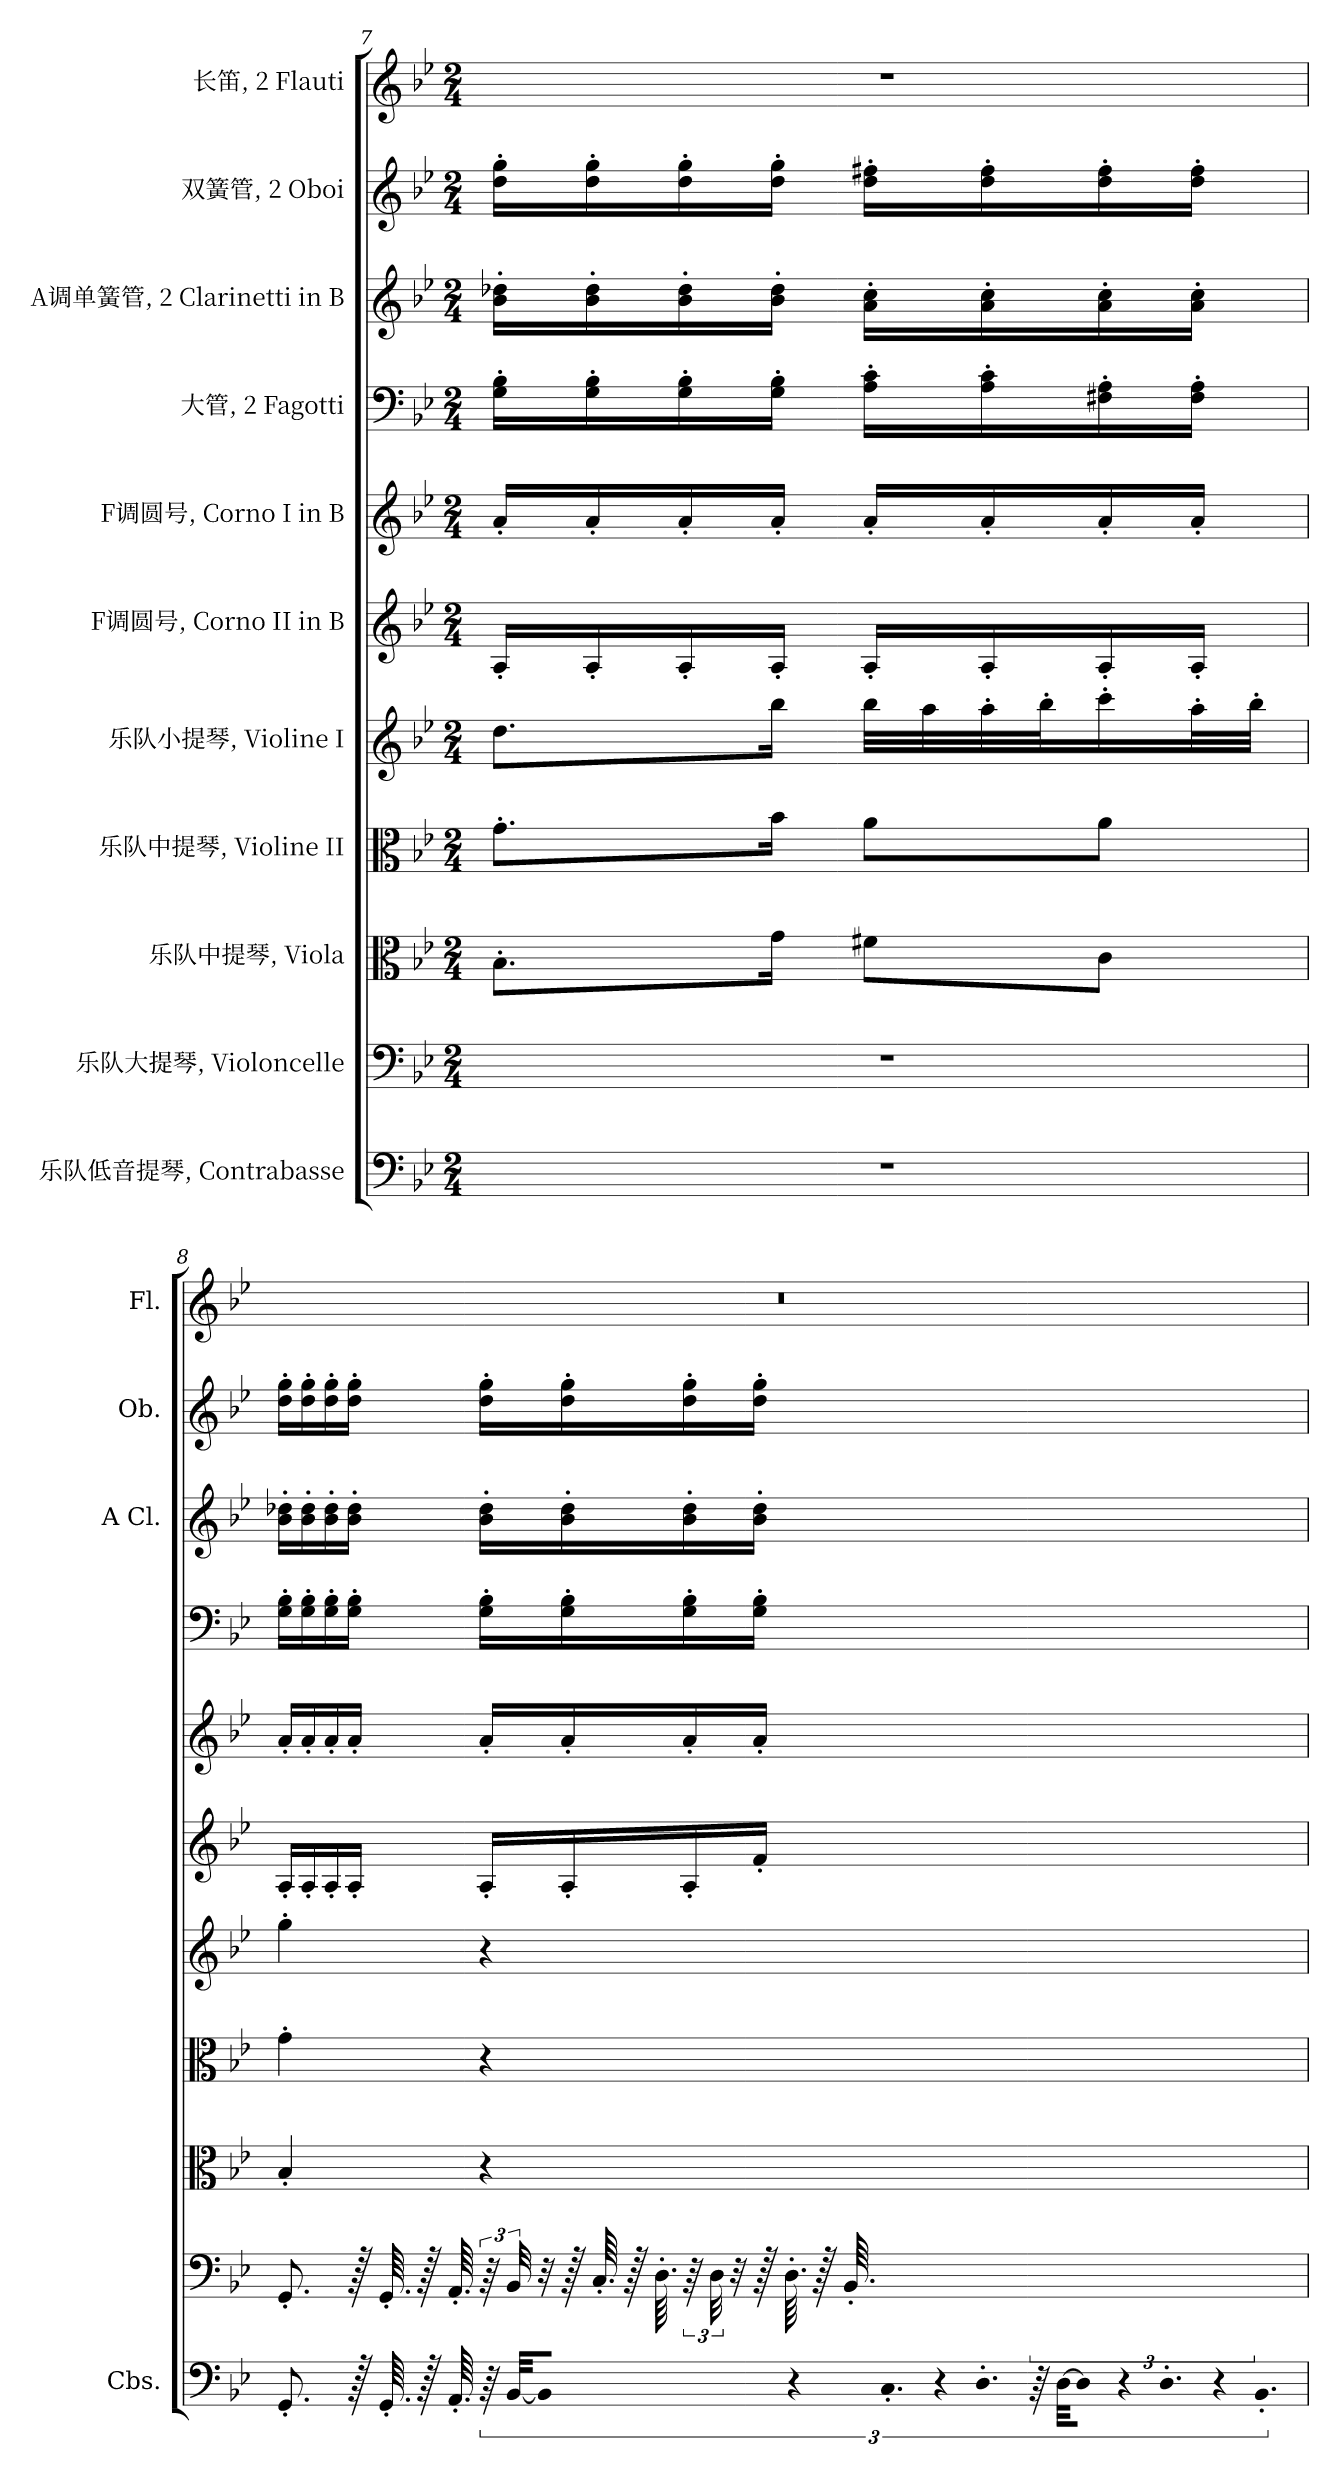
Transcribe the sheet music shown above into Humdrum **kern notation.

**kern	**kern	**kern	**kern	**kern	**kern	**kern	**kern	**kern	**kern	**kern
*part11	*part10	*part9	*part8	*part7	*part6	*part5	*part4	*part3	*part2	*part1
*staff11	*staff10	*staff9	*staff8	*staff7	*staff6	*staff5	*staff4	*staff3	*staff2	*staff1
*I"乐队低音提琴, Contrabasse	*I"乐队大提琴, Violoncelle	*I"乐队中提琴, Viola	*I"乐队中提琴, Violine II	*I"乐队小提琴, Violine I	*I"F调圆号, Corno II in B	*I"F调圆号, Corno I in B	*I"大管, 2 Fagotti	*I"A调单簧管, 2 Clarinetti in B	*I"双簧管, 2 Oboi	*I"长笛, 2 Flauti
*I'Cbs.	*	*	*	*	*	*	*	*I'A Cl.	*I'Ob.	*I'Fl.
*clefF4	*clefF4	*clefC3	*clefC3	*clefG2	*clefG2	*clefG2	*clefF4	*clefG2	*clefG2	*clefG2
*ITrd7c12	*	*	*	*	*ITrd4c7	*ITrd4c7	*	*ITrd2c3	*	*
*k[b-e-]	*k[b-e-]	*k[b-e-]	*k[b-e-]	*k[b-e-]	*k[b-e-a-]	*k[b-e-a-]	*k[b-e-]	*k[f#]	*k[b-e-]	*k[b-e-]
*M2/4	*M2/4	*M2/4	*M2/4	*M2/4	*M2/4	*M2/4	*M2/4	*M2/4	*M2/4	*M2/4
=7	=7	=7	=7	=7	=7	=7	=7	=7	=7	=7
2r	2r	8.B-'\L	8.g'\L	8.dd\L	16D'/LL	16d'/LL	16G\' 16B-\'LL	16g\' 16b-X\'LL	16dd\' 16gg\'LL	2r
.	.	.	.	.	16D'/	16d'/	16G\' 16B-\'	16g\' 16b-\'	16dd\' 16gg\'	.
.	.	.	.	.	16D'/	16d'/	16G\' 16B-\'	16g\' 16b-\'	16dd\' 16gg\'	.
.	.	16g\Jk	16b-\Jk	16bb-\Jk	16D'/JJ	16d'/JJ	16G\' 16B-\'JJ	16g\' 16b-\'JJ	16dd\' 16gg\'JJ	.
.	.	8f#X\L	8a\L	32bb-\LLL	16D'/LL	16d'/LL	16A\' 16c\'LL	16f#\' 16a\'LL	16dd\' 16ff#X\'LL	.
.	.	.	.	32aa\	.	.	.	.	.	.
.	.	.	.	32aa'\	16D'/	16d'/	16A\' 16c\'	16f#\' 16a\'	16dd\' 16ff#\'	.
.	.	.	.	32bb-'\J	.	.	.	.	.	.
.	.	8c\J	8a\J	16ccc'\	16D'/	16d'/	16F#X\' 16A\'	16f#\' 16a\'	16dd\' 16ff#\'	.
.	.	.	.	32aa'\L	16D'/JJ	16d'/JJ	16F#\' 16A\'JJ	16f#\' 16a\'JJ	16dd\' 16ff#\'JJ	.
.	.	.	.	32bb-'\JJJ	.	.	.	.	.	.
!!LO:PB:g=z
=8	=8	=8	=8	=8	=8	=8	=8	=8	=8	=8
8.GGG'/	8.GG'/	4B-'/	4g'\	4gg'\	16D'/LL	16d'/LL	16G\' 16B-\'LL	16g\' 16b-X\'LL	16dd\' 16gg\'LL	2r
.	.	.	.	.	16D'/	16d'/	16G\' 16B-\'	16g\' 16b-\'	16dd\' 16gg\'	.
.	.	.	.	.	16D'/	16d'/	16G\' 16B-\'	16g\' 16b-\'	16dd\' 16gg\'	.
128r	128r	.	.	.	16D'/JJ	16d'/JJ	16G\' 16B-\'JJ	16g\' 16b-\'JJ	16dd\' 16gg\'JJ	.
64.GGG'/	64.GG'/	.	.	.	.	.	.	.	.	.
128r	128r	.	.	.	.	.	.	.	.	.
64.AAA'/	64.AA'/	.	.	.	.	.	.	.	.	.
96r	96r	4r	4r	4r	16D'/LL	16d'/LL	16G\' 16B-\'LL	16g\' 16b-\'LL	16dd\' 16gg\'LL	.
[48BBB-/LLL	48BB-/	.	.	.	.	.	.	.	.	.
32BBB-/JJJ]	32r	.	.	.	.	.	.	.	.	.
128r	128r	.	.	.	16D'/	16d'/	16G\' 16B-\'	16g\' 16b-\'	16dd\' 16gg\'	.
64.CC'/	64.C'/	.	.	.	.	.	.	.	.	.
128r	128r	.	.	.	.	.	.	.	.	.
64.DD'\	64.D'\	.	.	.	.	.	.	.	.	.
96r	96r	.	.	.	16D'/	16d'/	16G\' 16B-\'	16g\' 16b-\'	16dd\' 16gg\'	.
[48DD\LLL	48D\	.	.	.	.	.	.	.	.	.
32DD\JJJ]	32r	.	.	.	.	.	.	.	.	.
128r	128r	.	.	.	16B-'/JJ	16d'/JJ	16G\' 16B-\'JJ	16g\' 16b-\'JJ	16dd\' 16gg\'JJ	.
64.DD'\	64.D'\	.	.	.	.	.	.	.	.	.
128r	128r	.	.	.	.	.	.	.	.	.
64.BBB-'/	64.BB-'/	.	.	.	.	.	.	.	.	.
=	=	=	=	=	=	=	=	=	=	=
*-	*-	*-	*-	*-	*-	*-	*-	*-	*-	*-
